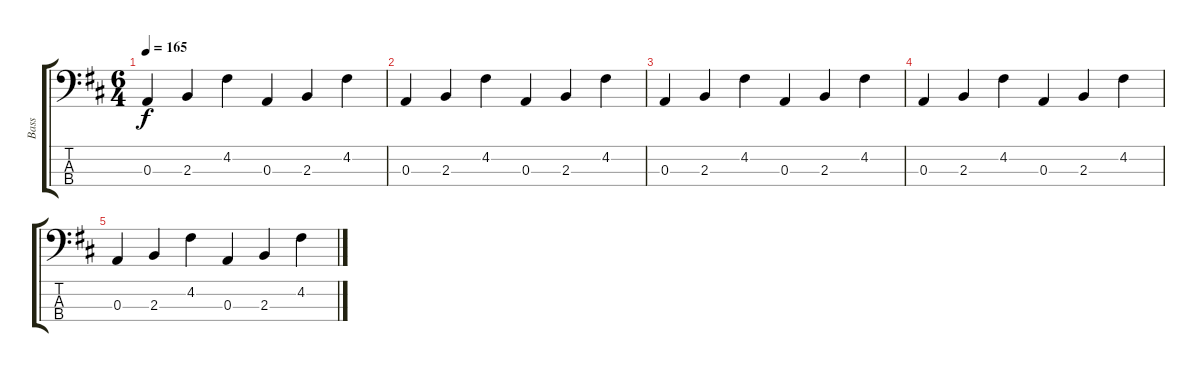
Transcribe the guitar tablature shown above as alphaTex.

\track ("Bass" "Bass") {instrument electricbassfinger}
\staff {score tabs}
\tuning (G2 D2 A1 E1) {hide}
\ts (6 4)
\tempo 165
\clef f4
\ks bminor
0.3.4{dy f} 2.3.4 4.2.4 0.3.4 2.3.4 4.2.4 |
0.3.4 2.3.4 4.2.4 0.3.4 2.3.4 4.2.4 |
0.3.4{volume 0} 2.3.4 4.2.4 0.3.4 2.3.4 4.2.4 |
0.3.4 2.3.4 4.2.4 0.3.4 2.3.4 4.2.4 |
0.3.4 2.3.4 4.2.4 0.3.4 2.3.4 4.2.4
